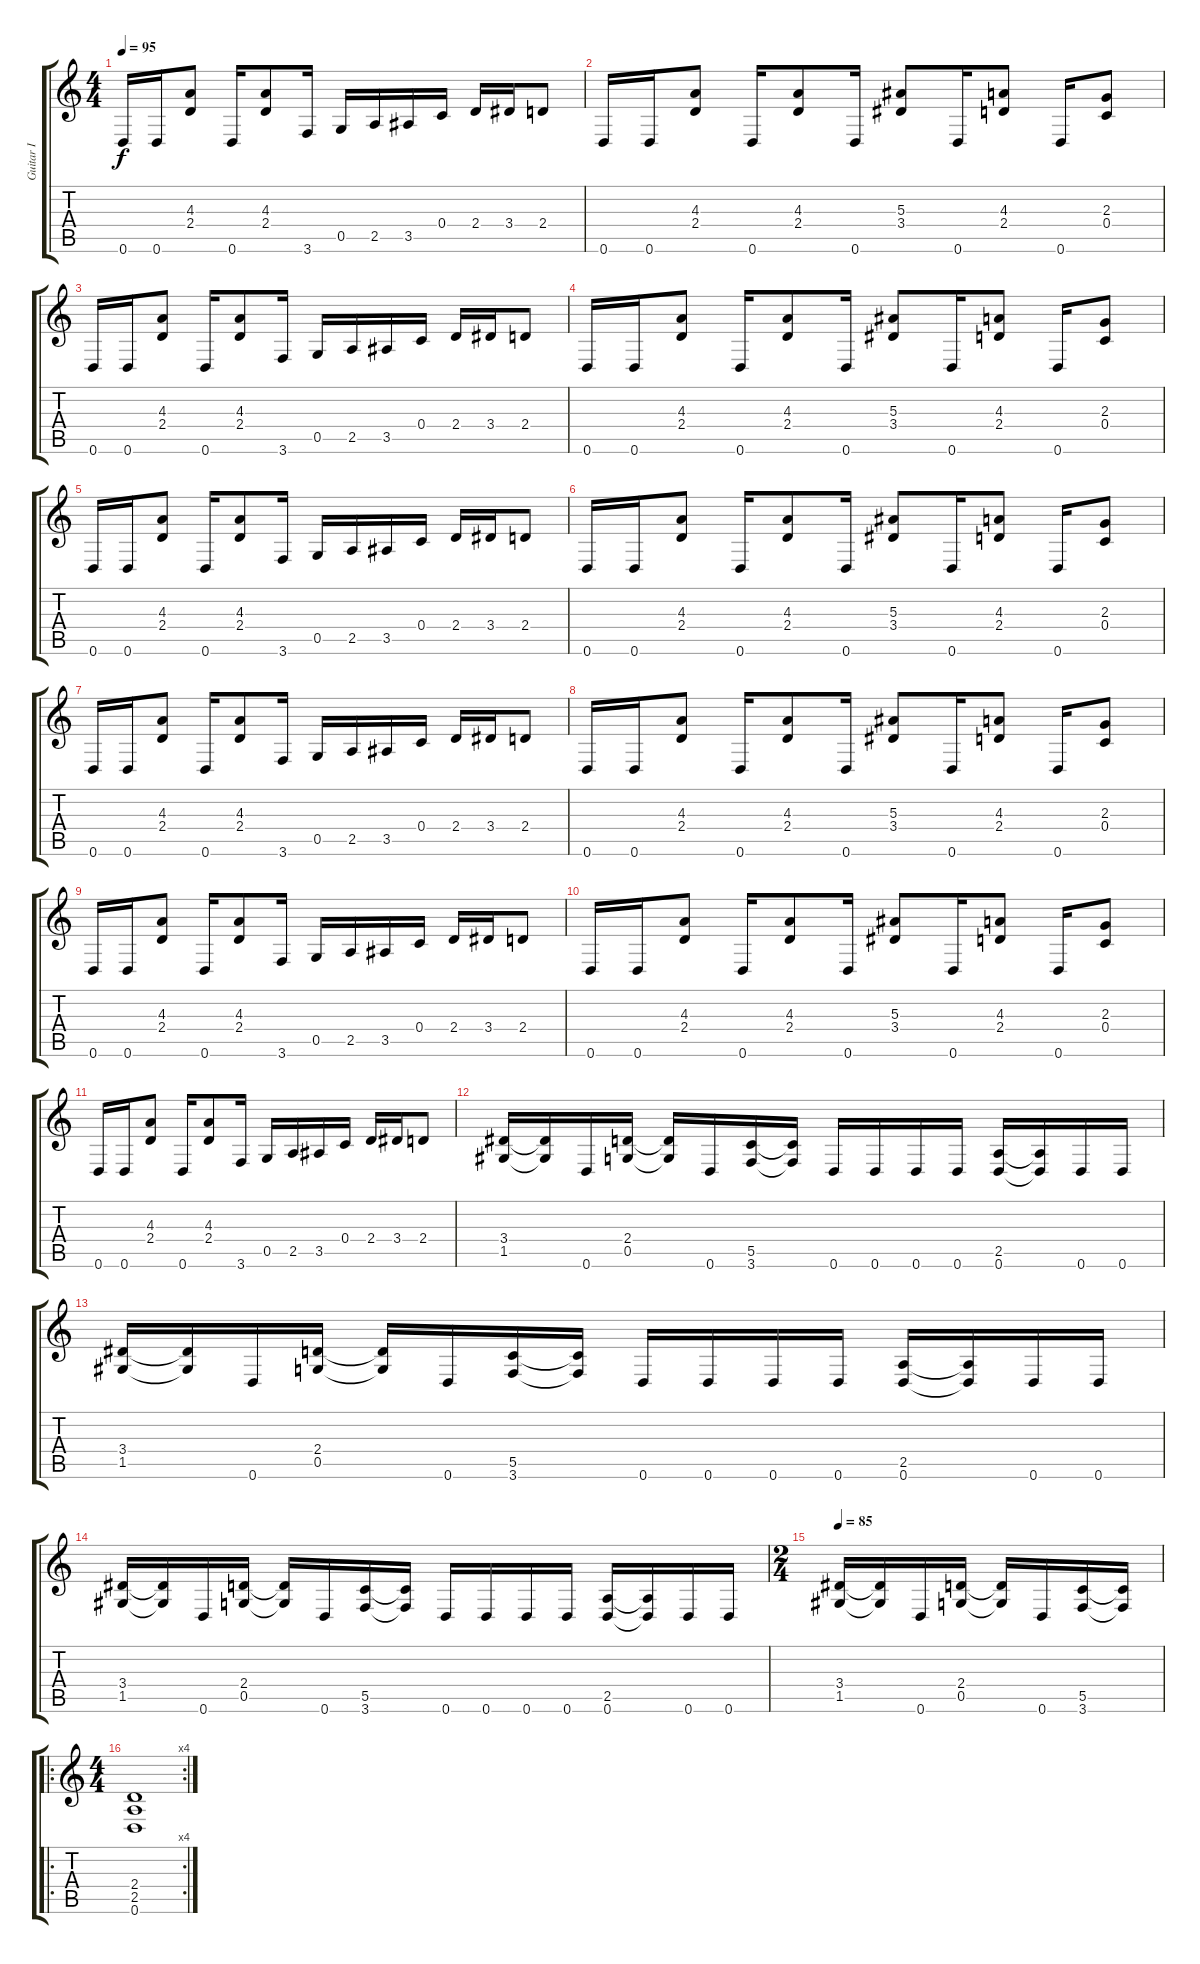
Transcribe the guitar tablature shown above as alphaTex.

\track ("Guitar I" "Guitar I") {instrument distortionguitar}
\staff {score tabs}
\tuning (D4 A3 F3 C3 G2 D2) {hide}
\ts (4 4)
\tempo 95
\clef g2
\ks c
0.6.16{dy f} 0.6.16 (4.3 2.4).8 0.6.16 (4.3 2.4).8 3.6.16 0.5.16 2.5.16 3.5.16 0.4.16 2.4.16 3.4.16 2.4.8 |
0.6.16 0.6.16 (4.3 2.4).8 0.6.16 (4.3 2.4).8 0.6.16 (5.3 3.4).8 0.6.16 (4.3 2.4).8 0.6.16 (2.3 0.4).8 |
0.6.16 0.6.16 (4.3 2.4).8 0.6.16 (4.3 2.4).8 3.6.16 0.5.16 2.5.16 3.5.16 0.4.16 2.4.16 3.4.16 2.4.8 |
0.6.16 0.6.16 (4.3 2.4).8 0.6.16 (4.3 2.4).8 0.6.16 (5.3 3.4).8 0.6.16 (4.3 2.4).8 0.6.16 (2.3 0.4).8 |
0.6.16 0.6.16 (4.3 2.4).8 0.6.16 (4.3 2.4).8 3.6.16 0.5.16 2.5.16 3.5.16 0.4.16 2.4.16 3.4.16 2.4.8 |
0.6.16 0.6.16 (4.3 2.4).8 0.6.16 (4.3 2.4).8 0.6.16 (5.3 3.4).8 0.6.16 (4.3 2.4).8 0.6.16 (2.3 0.4).8 |
0.6.16 0.6.16 (4.3 2.4).8 0.6.16 (4.3 2.4).8 3.6.16 0.5.16 2.5.16 3.5.16 0.4.16 2.4.16 3.4.16 2.4.8 |
0.6.16 0.6.16 (4.3 2.4).8 0.6.16 (4.3 2.4).8 0.6.16 (5.3 3.4).8 0.6.16 (4.3 2.4).8 0.6.16 (2.3 0.4).8 |
0.6.16 0.6.16 (4.3 2.4).8 0.6.16 (4.3 2.4).8 3.6.16 0.5.16 2.5.16 3.5.16 0.4.16 2.4.16 3.4.16 2.4.8 |
0.6.16 0.6.16 (4.3 2.4).8 0.6.16 (4.3 2.4).8 0.6.16 (5.3 3.4).8 0.6.16 (4.3 2.4).8 0.6.16 (2.3 0.4).8 |
0.6.16 0.6.16 (4.3 2.4).8 0.6.16 (4.3 2.4).8 3.6.16 0.5.16 2.5.16 3.5.16 0.4.16 2.4.16 3.4.16 2.4.8 |
(3.4 1.5).16 (3.4{t} 1.5{t}).16 0.6.16 (2.4 0.5).16 (2.4{t} 0.5{t}).16 0.6.16 (5.5 3.6).16 (5.5{t} 3.6{t}).16 0.6.16 0.6.16 0.6.16 0.6.16 (2.5 0.6).16 (2.5{t} 0.6{t}).16 0.6.16 0.6.16 |
(3.4 1.5).16 (3.4{t} 1.5{t}).16 0.6.16 (2.4 0.5).16 (2.4{t} 0.5{t}).16 0.6.16 (5.5 3.6).16 (5.5{t} 3.6{t}).16 0.6.16 0.6.16 0.6.16 0.6.16 (2.5 0.6).16 (2.5{t} 0.6{t}).16 0.6.16 0.6.16 |
(3.4 1.5).16 (3.4{t} 1.5{t}).16 0.6.16 (2.4 0.5).16 (2.4{t} 0.5{t}).16 0.6.16 (5.5 3.6).16 (5.5{t} 3.6{t}).16 0.6.16 0.6.16 0.6.16 0.6.16 (2.5 0.6).16 (2.5{t} 0.6{t}).16 0.6.16 0.6.16 |
\ts (2 4)
\tempo 85
(3.4 1.5).16 (3.4{t} 1.5{t}).16 0.6.16 (2.4 0.5).16 (2.4{t} 0.5{t}).16 0.6.16 (5.5 3.6).16 (5.5{t} 3.6{t}).16 |
\ro
\rc 4
\ts (4 4)
(2.4 2.5 0.6).1
